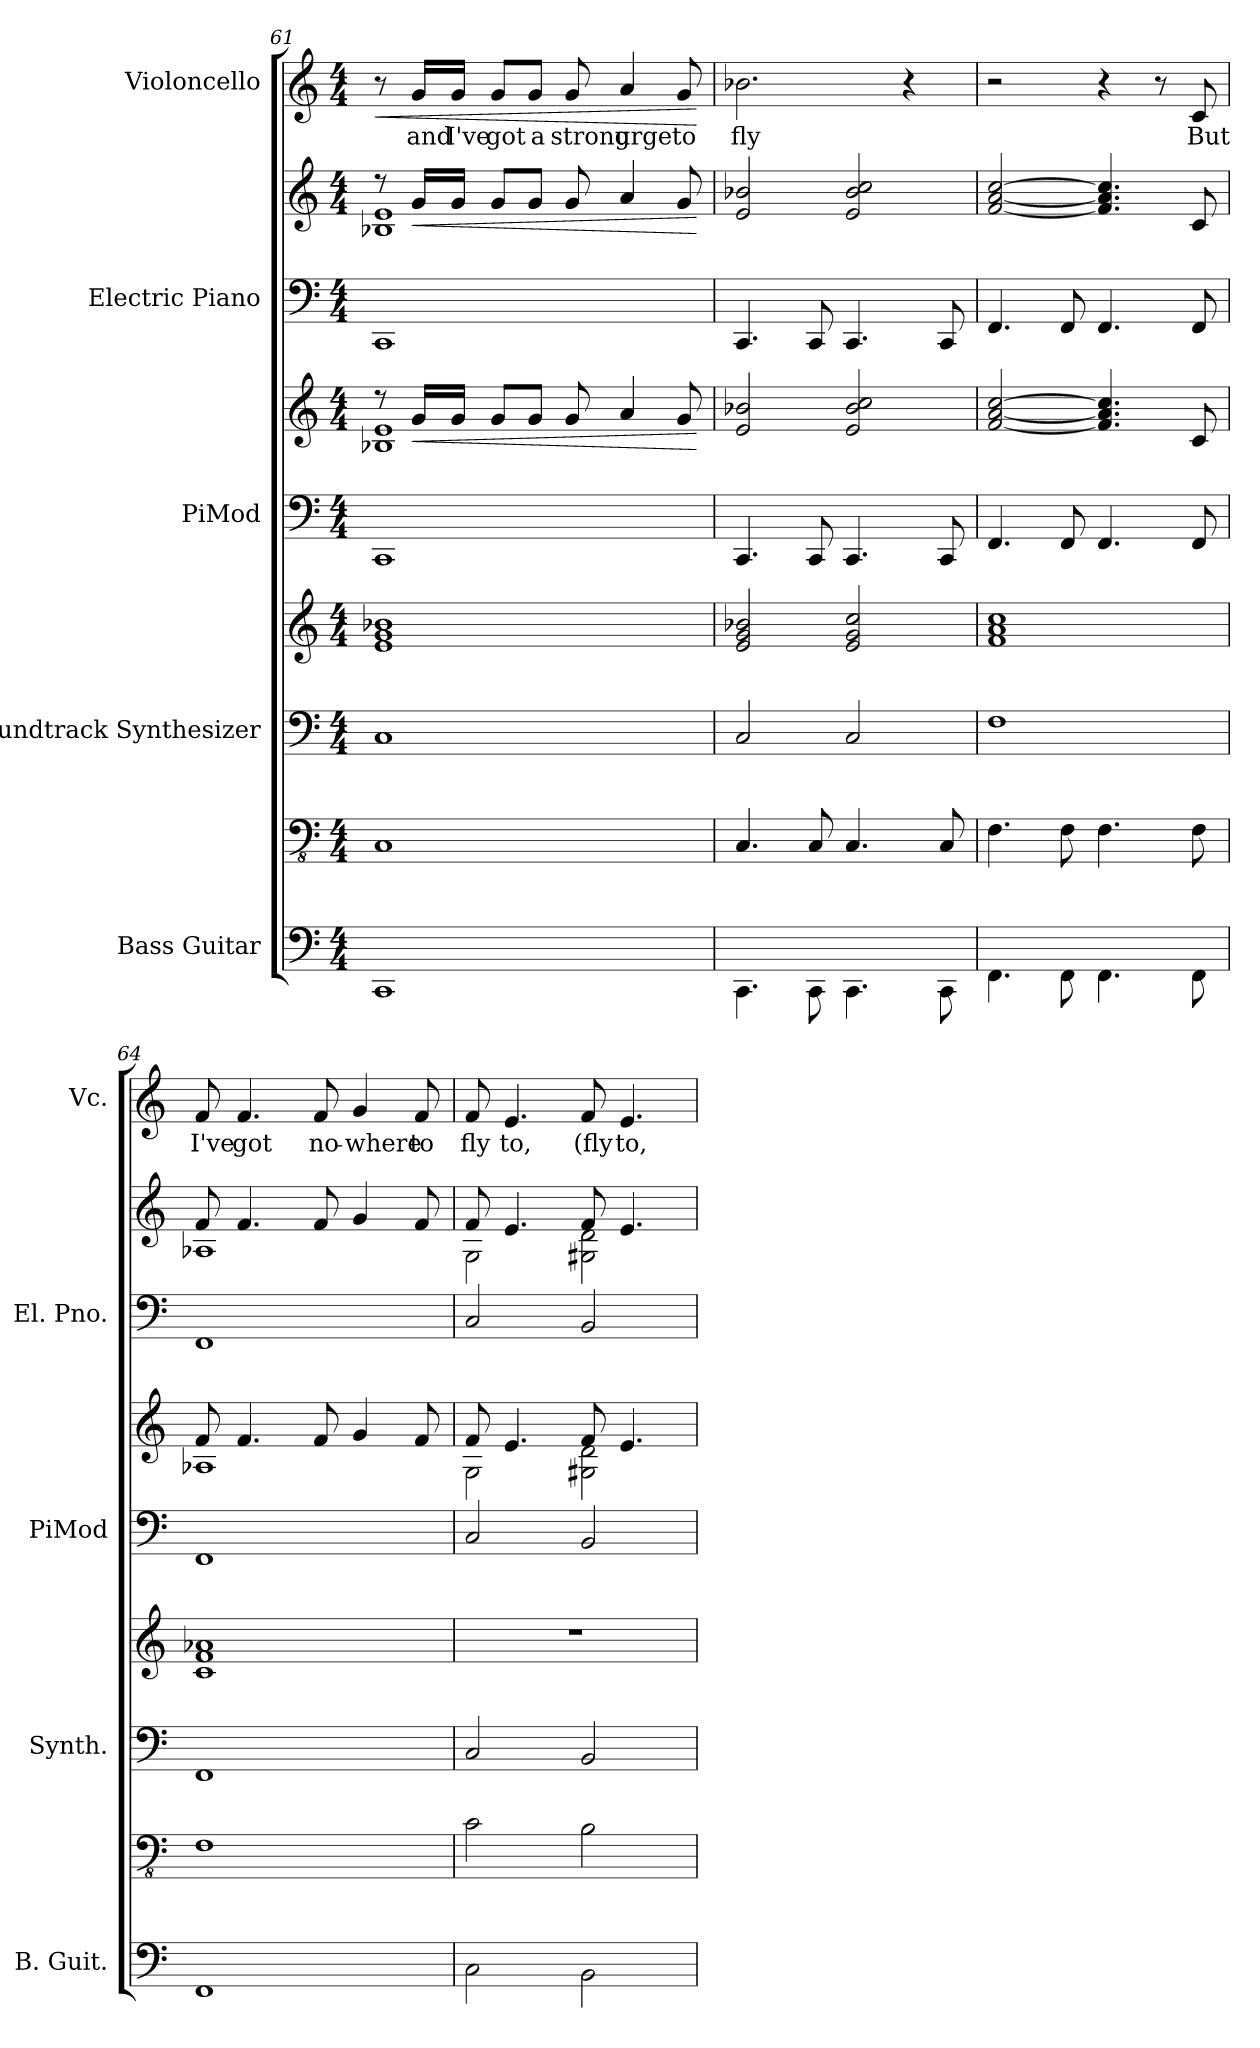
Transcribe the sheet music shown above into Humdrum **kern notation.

**kern	**kern	**kern	**kern	**kern	**kern	**dynam	**kern	**kern	**dynam	**kern	**text	**dynam
*part5	*part5	*part4	*part4	*part3	*part3	*part3	*part2	*part2	*part2	*part1	*part1	*part1
*staff9	*staff8	*staff7	*staff6	*staff5	*staff4	*staff4/5	*staff3	*staff2	*staff2/3	*staff1	*staff1	*staff1
*I"Bass Guitar	*	*I"Soundtrack Synthesizer	*	*I"PiMod	*	*	*I"Electric Piano	*	*	*I"Violoncello	*	*
*I'B. Guit.	*	*I'Synth.	*	*I'PiMod	*	*	*I'El. Pno.	*	*	*I'Vc.	*	*
*	*clefFv4	*clefF4	*clefG2	*clefF4	*clefG2	*	*clefF4	*clefG2	*	*clefG2	*	*
*k[]	*k[]	*k[]	*k[]	*k[]	*k[]	*	*k[]	*k[]	*	*k[]	*	*
*M4/4	*M4/4	*M4/4	*M4/4	*M4/4	*M4/4	*	*M4/4	*M4/4	*	*M4/4	*	*
=61	=61	=61	=61	=61	=61	=61	=61	=61	=61	=61	=61	=61
*	*	*	*	*	*^	*	*	*^	*	*	*	*
!	!	!	!	!	!	!	!	!	!	!	!	!	!	!LO:HP:b
1CC	1CC	1C	1e 1g 1b-X	1CC	8r	1B-X 1e	.	1CC	8r	1B-X 1e	.	8r	.	<
!	!	!	!	!	!	!	!LO:HP:b	!	!	!	!LO:HP:b	!	!	!
.	.	.	.	.	16g/LL	.	<	.	16g/LL	.	<	16g/LL	and	.
.	.	.	.	.	16g/JJ	.	.	.	16g/JJ	.	.	16g/JJ	I've	.
.	.	.	.	.	8g/L	.	.	.	8g/L	.	.	8g/L	got	.
.	.	.	.	.	8g/J	.	.	.	8g/J	.	.	8g/J	a	.
.	.	.	.	.	8g/	.	.	.	8g/	.	.	8g/	strong	.
.	.	.	.	.	4a/	.	.	.	4a/	.	.	4a/	urge	.
.	.	.	.	.	8g/	.	.	.	8g/	.	.	8g/	to	.
*	*	*	*	*	*v	*v	*	*	*v	*v	*	*	*	*
.	.	.	.	.	.	[	.	.	[	.	.	[
=62	=62	=62	=62	=62	=62	=62	=62	=62	=62	=62	=62	=62
4.CC\	4.CC/	2C/	2e/ 2g/ 2b-X/	4.CC/	2e/ 2b-X/	.	4.CC/	2e/ 2b-X/	.	2.b-X\	fly	.
8CC\	8CC/	.	.	8CC/	.	.	8CC/	.	.	.	.	.
4.CC\	4.CC/	2C/	2e/ 2g/ 2cc/	4.CC/	2e/ 2b-/ 2cc/	.	4.CC/	2e/ 2b-/ 2cc/	.	.	.	.
.	.	.	.	.	.	.	.	.	.	4r	.	.
8CC\	8CC/	.	.	8CC/	.	.	8CC/	.	.	.	.	.
=63	=63	=63	=63	=63	=63	=63	=63	=63	=63	=63	=63	=63
4.FF\	4.FF\	1F	1f 1a 1cc	4.FF/	[2f/ [2a/ [2cc/	.	4.FF/	[2f/ [2a/ [2cc/	.	2r	.	.
8FF\	8FF\	.	.	8FF/	.	.	8FF/	.	.	.	.	.
4.FF\	4.FF\	.	.	4.FF/	4.f/] 4.a/] 4.cc/]	.	4.FF/	4.f/] 4.a/] 4.cc/]	.	4r	.	.
.	.	.	.	.	.	.	.	.	.	8r	.	.
8FF\	8FF\	.	.	8FF/	8c/	.	8FF/	8c/	.	8c/	But	.
=64	=64	=64	=64	=64	=64	=64	=64	=64	=64	=64	=64	=64
*	*	*	*	*	*^	*	*	*^	*	*	*	*
1FF	1FF	1FF	1c 1f 1a-X	1FF	8f/	1A-X	.	1FF	8f/	1A-X	.	8f/	I've	.
.	.	.	.	.	4.f/	.	.	.	4.f/	.	.	4.f/	got	.
.	.	.	.	.	8f/	.	.	.	8f/	.	.	8f/	no-	.
.	.	.	.	.	4g/	.	.	.	4g/	.	.	4g/	-where	.
.	.	.	.	.	8f/	.	.	.	8f/	.	.	8f/	to	.
!!LO:LB:g=z
=65	=65	=65	=65	=65	=65	=65	=65	=65	=65	=65	=65	=65	=65	=65
2C\	2C\	2C/	1r	2C/	8f/	2G\	.	2C/	8f/	2G\	.	8f/	fly	.
.	.	.	.	.	4.e/	.	.	.	4.e/	.	.	4.e/	to,	.
2BB\	2BB\	2BB/	.	2BB/	8f/	2G#X\ 2d\	.	2BB/	8f/	2G#X\ 2d\	.	8f/	(fly	.
.	.	.	.	.	4.e/	.	.	.	4.e/	.	.	4.e/	to,	.
*	*	*	*	*	*v	*v	*	*	*v	*v	*	*	*	*
=	=	=	=	=	=	=	=	=	=	=	=	=
*-	*-	*-	*-	*-	*-	*-	*-	*-	*-	*-	*-	*-
